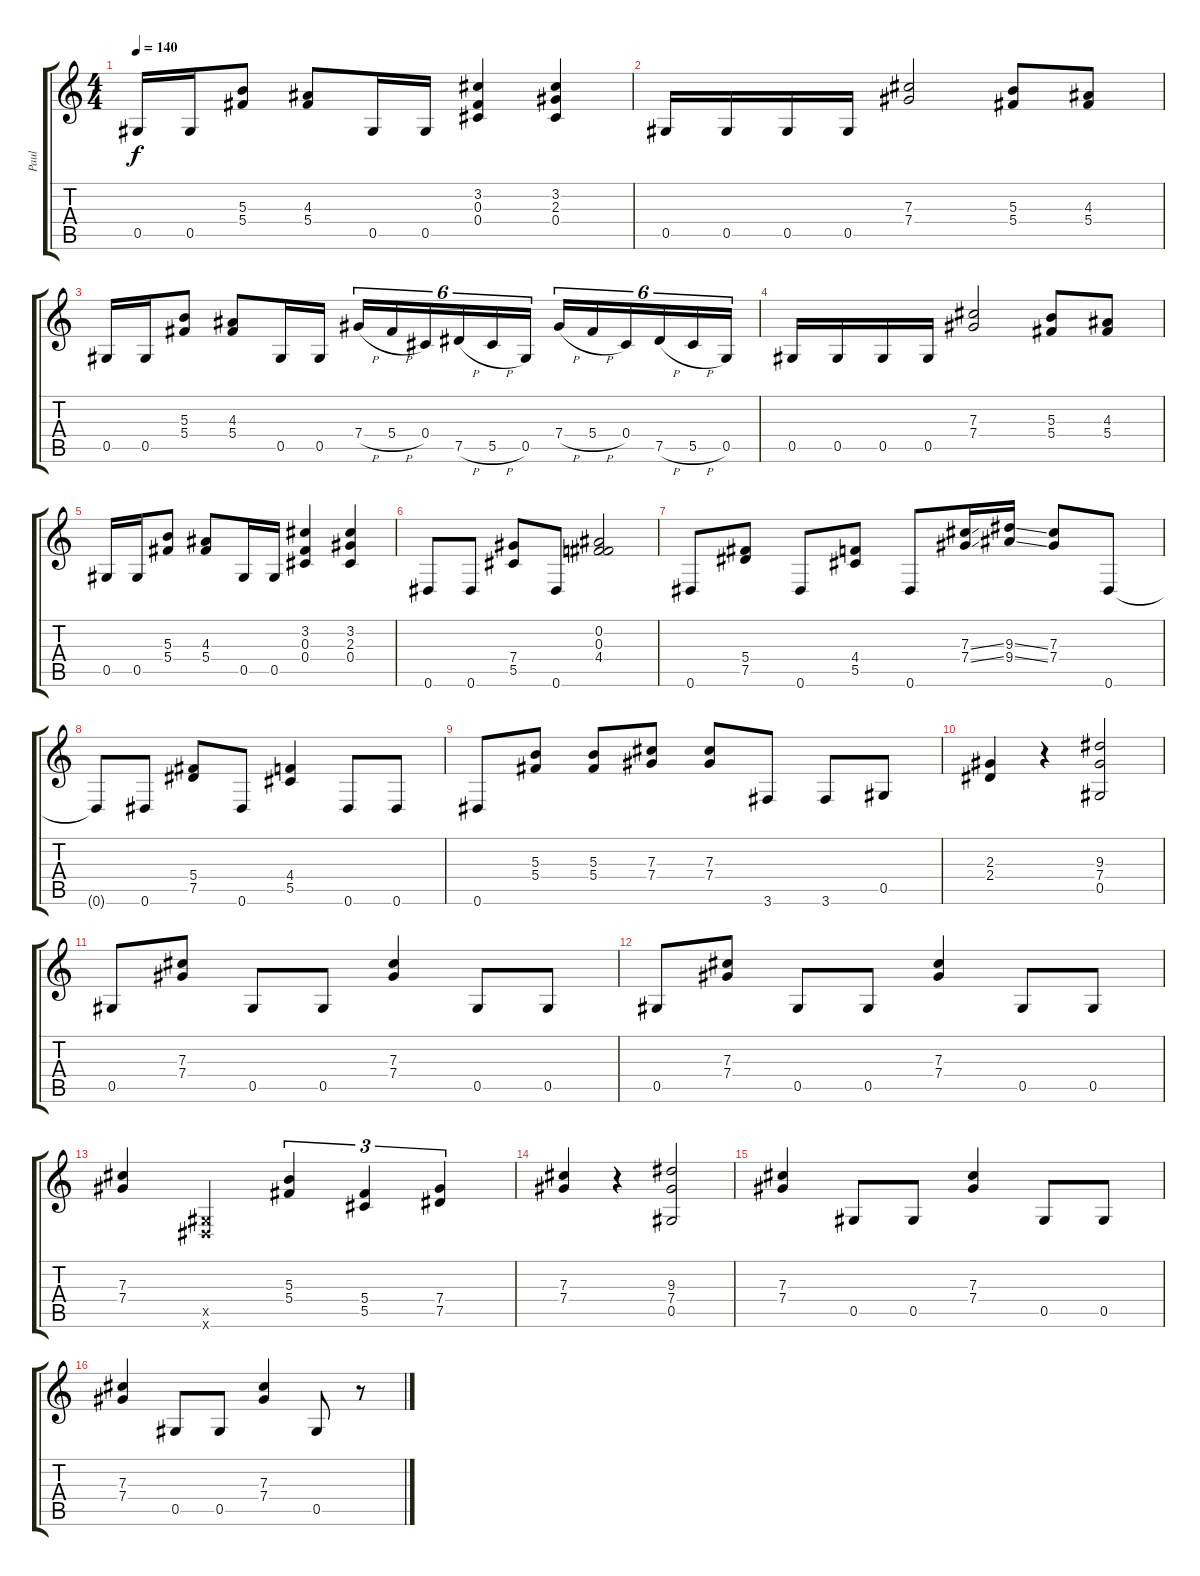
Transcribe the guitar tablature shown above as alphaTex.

\track ("Paul" "Paul") {instrument distortionguitar}
\staff {score tabs}
\tuning (Eb4 Bb3 Gb3 Db3 Ab2 Eb2) {hide}
\ts (4 4)
\tempo 140
\clef g2
\ks c
0.5.16{dy f} 0.5.16 (5.3 5.4).8 (4.3 5.4).8 0.5.16 0.5.16 (3.2 0.3 0.4).4 (3.2 2.3 0.4).4 |
0.5.16 0.5.16 0.5.16 0.5.16 (7.3 7.4).2 (5.3 5.4).8 (4.3 5.4).8 |
0.5.16 0.5.16 (5.3 5.4).8 (4.3 5.4).8 0.5.16 0.5.16 7.4{h}.16{tu (6 4)} 5.4{h}.16{tu (6 4)} 0.4.16{tu (6 4)} 7.5{h}.16{tu (6 4)} 5.5{h}.16{tu (6 4)} 0.5.16{tu (6 4)} 7.4{h}.16{tu (6 4)} 5.4{h}.16{tu (6 4)} 0.4.16{tu (6 4)} 7.5{h}.16{tu (6 4)} 5.5{h}.16{tu (6 4)} 0.5.16{tu (6 4)} |
0.5.16 0.5.16 0.5.16 0.5.16 (7.3 7.4).2 (5.3 5.4).8 (4.3 5.4).8 |
0.5.16 0.5.16 (5.3 5.4).8 (4.3 5.4).8 0.5.16 0.5.16 (3.2 0.3 0.4).4 (3.2 2.3 0.4).4 |
0.6.8 0.6.8 (7.4 5.5).8 0.6.8 (0.2 0.3 4.4).2 |
0.6.8 (5.4 7.5).8 0.6.8 (4.4 5.5).8 0.6.8 (7.3{ss} 7.4{ss}).16 (9.3{ss} 9.4{ss}).16 (7.3 7.4).8 0.6.8 |
0.6{t}.8 0.6.8 (5.4 7.5).8 0.6.8 (4.4 5.5).4 0.6.8 0.6.8 |
0.6.8 (5.3 5.4).8 (5.3 5.4).8 (7.3 7.4).8 (7.3 7.4).8 3.6.8 3.6.8 0.5.8 |
(2.3 2.4).4 r.4 (9.3 7.4 0.5).2 |
0.5.8 (7.3 7.4).8 0.5.8 0.5.8 (7.3 7.4).4 0.5.8 0.5.8 |
0.5.8 (7.3 7.4).8 0.5.8 0.5.8 (7.3 7.4).4 0.5.8 0.5.8 |
(7.3 7.4).4 (0.5{x} 0.6{x}).4 (5.3 5.4).4{tu (3 2)} (5.4 5.5).4{tu (3 2)} (7.4 7.5).4{tu (3 2)} |
(7.3 7.4).4 r.4 (9.3 7.4 0.5).2 |
(7.3 7.4).4 0.5.8 0.5.8 (7.3 7.4).4 0.5.8 0.5.8 |
(7.3 7.4).4 0.5.8 0.5.8 (7.3 7.4).4 0.5.8 r.8
